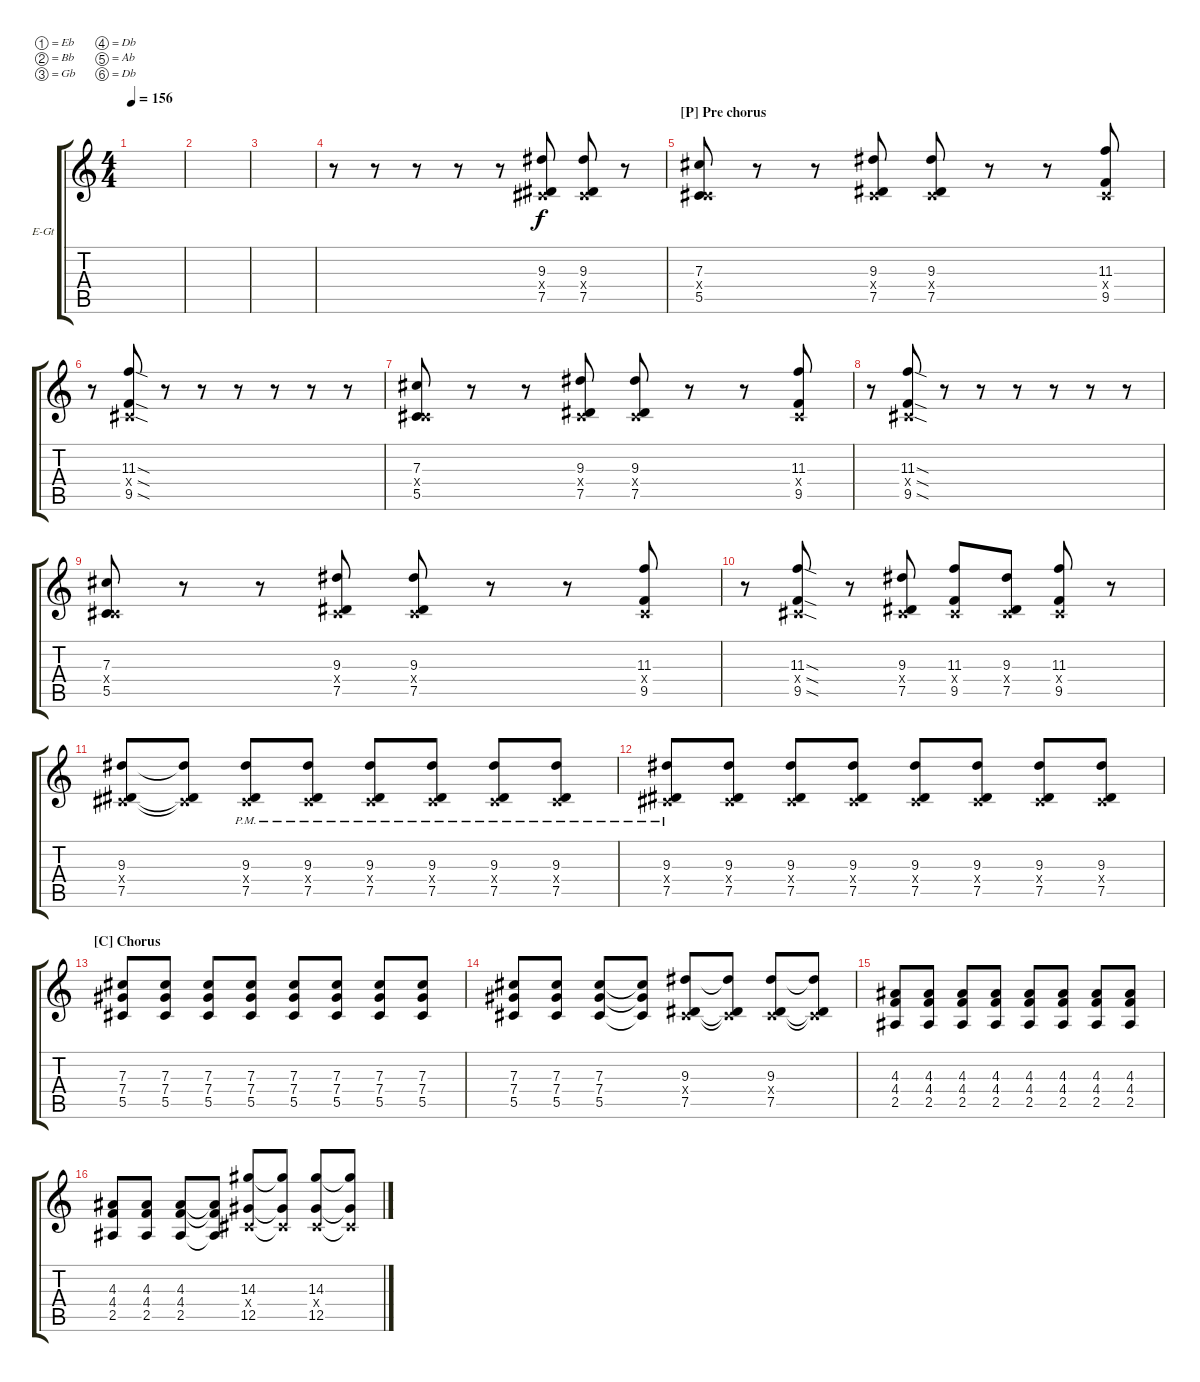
\defaultSystemsLayout 4
\bracketExtendMode groupsimilarinstruments
\firstSystemTrackNameOrientation horizontal
\otherSystemsTrackNameOrientation horizontal
\track ("Lead" "E-Gt") {instrument overdrivenguitar}
\staff {score tabs}
\tuning (Eb4 Bb3 Gb3 Db3 Ab2 Db2)
\ts (4 4)
\tempo 156
\clef g2
\ks c
|
|
|
r.8 r.8 r.8 r.8 r.8 (7.5 0.4{x} 9.3).8 (7.5 0.4{x} 9.3).8 r.8 |
\section ("P" "Pre chorus")
(5.5 0.4{x} 7.3).8 r.8 r.8 (7.5 0.4{x} 9.3).8 (7.5 0.4{x} 9.3).8 r.8 r.8 (9.5 0.4{x} 11.3).8 |
r.8 (9.5{sod} 0.4{sod x} 11.3{sod}).8 r.8 r.8 r.8 r.8 r.8 r.8 |
(5.5 0.4{x} 7.3).8 r.8 r.8 (7.5 0.4{x} 9.3).8 (7.5 0.4{x} 9.3).8 r.8 r.8 (9.5 0.4{x} 11.3).8 |
r.8 (9.5{sod} 0.4{sod x} 11.3{sod}).8 r.8 r.8 r.8 r.8 r.8 r.8 |
(5.5 0.4{x} 7.3).8 r.8 r.8 (7.5 0.4{x} 9.3).8 (7.5 0.4{x} 9.3).8 r.8 r.8 (9.5 0.4{x} 11.3).8 |
r.8 (9.5{sod} 0.4{sod x} 11.3{sod}).8 r.8 (7.5 0.4{x} 9.3).8 (9.5 0.4{x} 11.3).8 (7.5 0.4{x} 9.3).8 (9.5 0.4{x} 11.3).8 r.8 |
(7.5 0.4{x} 9.3).8 (7.5{t} 0.4{x t} 9.3{t}).8 (7.5{pm} 0.4{x} 9.3).8 (7.5{pm} 0.4{x} 9.3).8 (7.5{pm} 0.4{x} 9.3).8 (7.5{pm} 0.4{x} 9.3).8 (7.5{pm} 0.4{x} 9.3).8 (7.5{pm} 0.4{x} 9.3).8 |
(7.5{pm} 0.4{x} 9.3).8 (7.5 0.4{x} 9.3).8 (7.5 0.4{x} 9.3).8 (7.5 0.4{x} 9.3).8 (7.5 0.4{x} 9.3).8 (7.5 0.4{x} 9.3).8 (7.5 0.4{x} 9.3).8 (7.5 0.4{x} 9.3).8 |
\section ("C" "Chorus")
(5.5 7.4 7.3).8 (5.5 7.4 7.3).8 (5.5 7.4 7.3).8 (5.5 7.4 7.3).8 (5.5 7.4 7.3).8 (5.5 7.4 7.3).8 (5.5 7.4 7.3).8 (5.5 7.4 7.3).8 |
(5.5 7.4 7.3).8 (5.5 7.4 7.3).8 (5.5 7.4 7.3).8 (5.5{t} 7.4{t} 7.3{t}).8 (7.5 9.3 0.4{x}).8 (7.5{t} 9.3{t} 0.4{x t}).8 (7.5 9.3 0.4{x}).8 (7.5{t} 9.3{t} 0.4{x t}).8 |
(2.5 4.4 4.3).8 (2.5 4.4 4.3).8 (2.5 4.4 4.3).8 (2.5 4.4 4.3).8 (2.5 4.4 4.3).8 (2.5 4.4 4.3).8 (2.5 4.4 4.3).8 (2.5 4.4 4.3).8 |
(2.5 4.4 4.3).8 (2.5 4.4 4.3).8 (2.5 4.4 4.3).8 (2.5{t} 4.4{t} 4.3{t}).8 (12.5 0.4{x} 14.3).8 (12.5{t} 0.4{x t} 14.3{t}).8 (12.5 0.4{x} 14.3).8 (12.5{t} 0.4{x t} 14.3{t}).8
